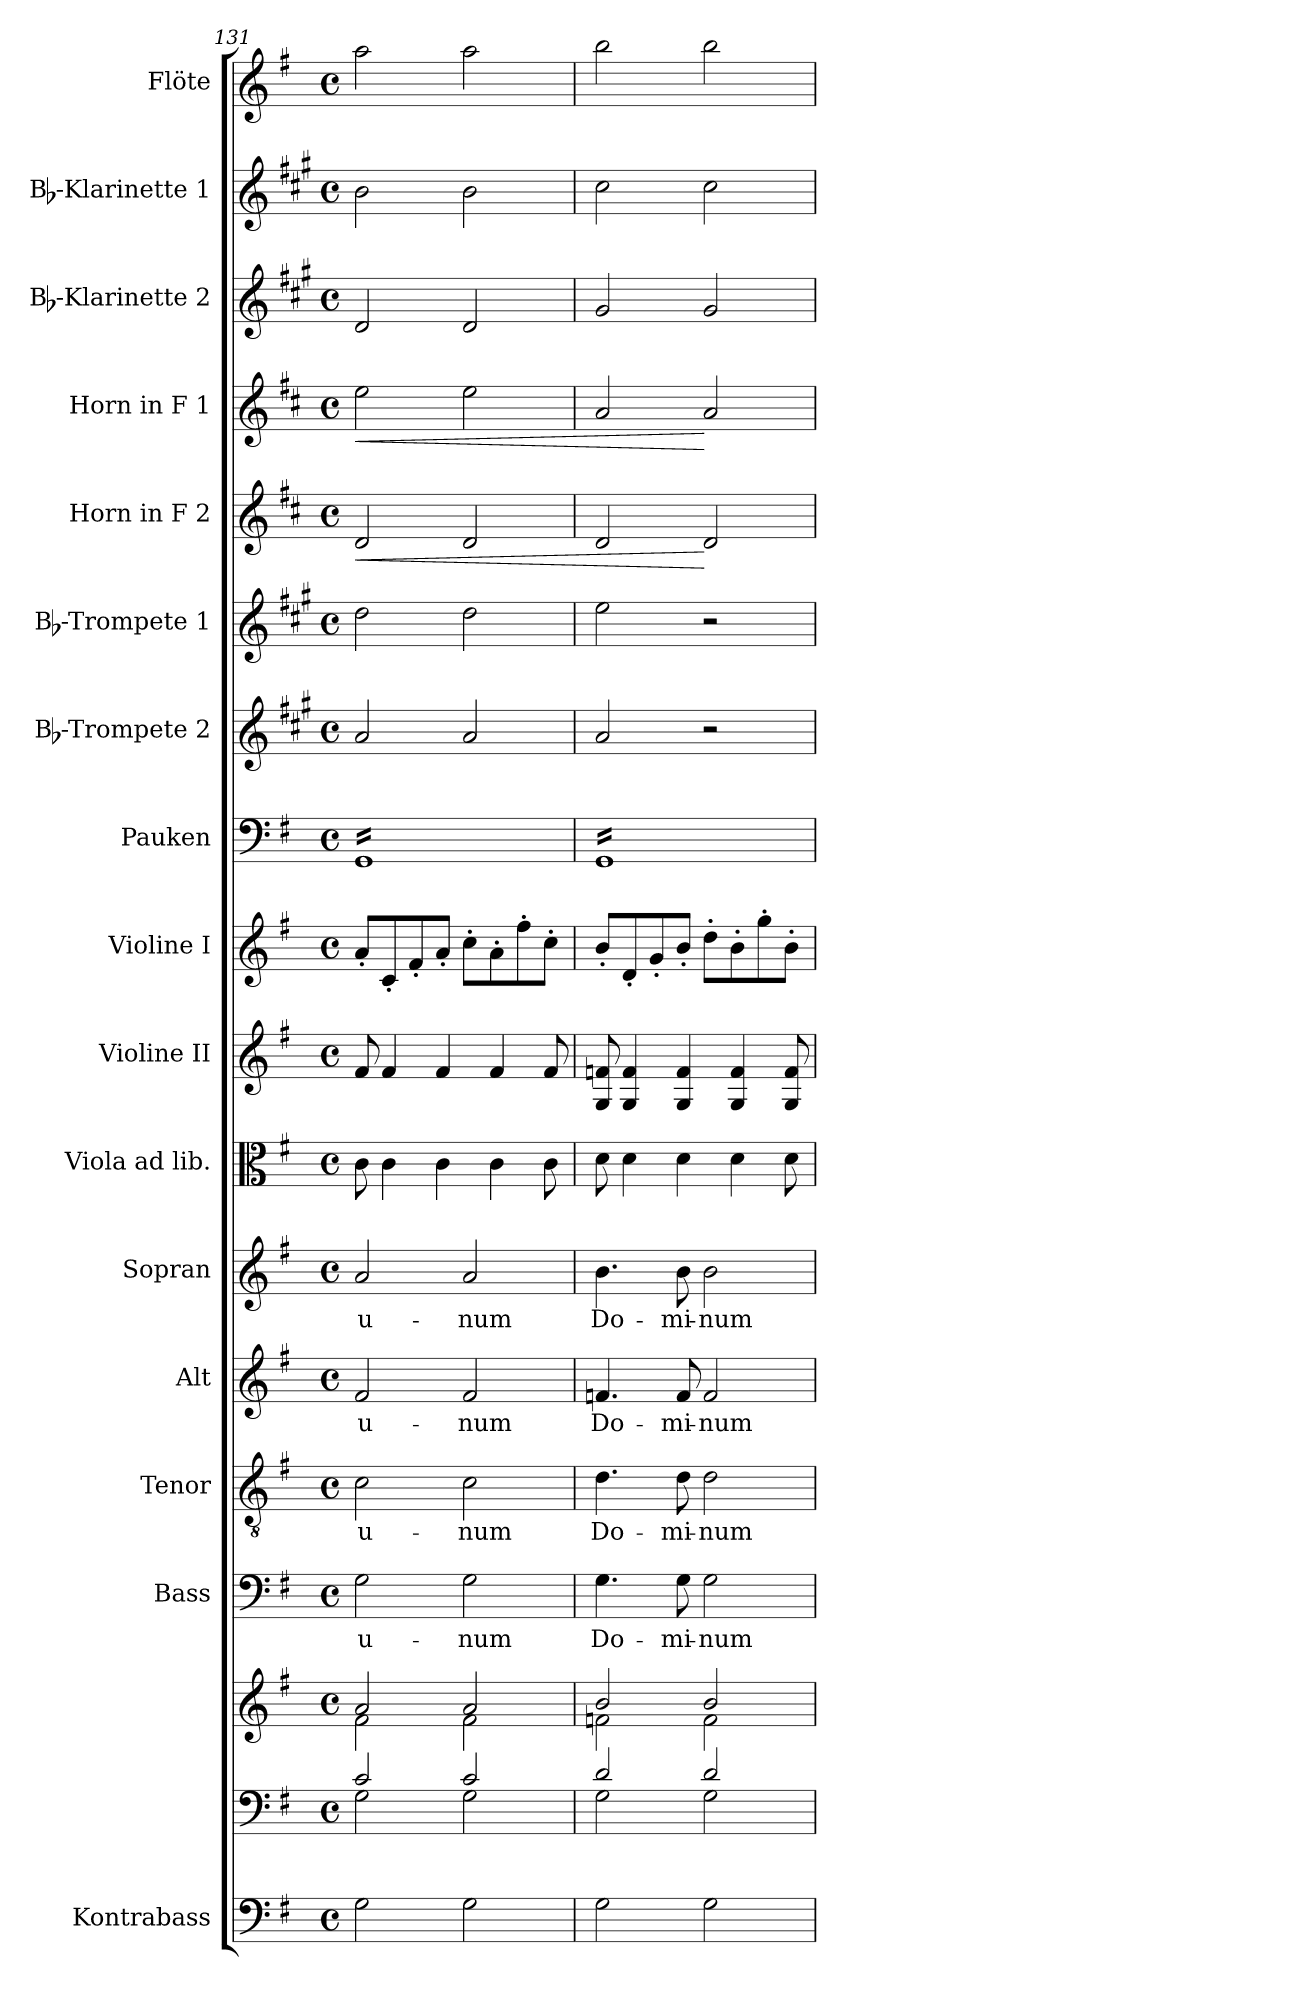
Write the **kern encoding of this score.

**kern	**kern	**kern	**kern	**text	**kern	**text	**kern	**text	**kern	**text	**kern	**kern	**kern	**kern	**kern	**kern	**kern	**dynam	**kern	**dynam	**kern	**kern	**kern
*part17	*part16	*part16	*part15	*part15	*part14	*part14	*part13	*part13	*part12	*part12	*part11	*part10	*part9	*part8	*part7	*part6	*part5	*part5	*part4	*part4	*part3	*part2	*part1
*staff18	*staff17	*staff16	*staff15	*staff15	*staff14	*staff14	*staff13	*staff13	*staff12	*staff12	*staff11	*staff10	*staff9	*staff8	*staff7	*staff6	*staff5	*staff5	*staff4	*staff4	*staff3	*staff2	*staff1
*I"Kontrabass	*	*	*I"Bass	*	*I"Tenor	*	*I"Alt	*	*I"Sopran	*	*I"Viola ad lib.	*I"Violine II	*I"Violine I	*I"Pauken	*I"Bb-Trompete 2	*I"Bb-Trompete 1	*I"Horn in F 2	*	*I"Horn in F 1	*	*I"Bb-Klarinette 2	*I"Bb-Klarinette 1	*I"Flöte
*I'Kb.	*	*	*I'B.	*	*I'T.	*	*I'A.	*	*I'S.	*	*I'Vla.	*I'Vl. II	*I'Vl. I	*I'Pk.	*I'Bb Trp. 2	*I'Bb Trp. 1	*	*	*	*	*I'Bb Kl. 2	*I'Bb Kl. 1	*I'Fl.
!!LO:PB:g=z
*clefF4	*clefF4	*clefG2	*clefF4	*	*clefGv2	*	*clefG2	*	*clefG2	*	*clefC3	*clefG2	*clefG2	*clefF4	*clefG2	*clefG2	*clefG2	*	*clefG2	*	*clefG2	*clefG2	*clefG2
*ITrd7c12	*	*	*	*	*	*	*	*	*	*	*	*	*	*	*ITrd1c2	*ITrd1c2	*ITrd4c7	*	*ITrd4c7	*	*ITrd1c2	*ITrd1c2	*
*k[f#]	*k[f#]	*k[f#]	*k[f#]	*	*k[f#]	*	*k[f#]	*	*k[f#]	*	*k[f#]	*k[f#]	*k[f#]	*k[f#]	*k[f#]	*k[f#]	*k[f#]	*	*k[f#]	*	*k[f#]	*k[f#]	*k[f#]
*G:	*G:	*G:	*G:	*	*G:	*	*G:	*	*G:	*	*G:	*G:	*G:	*G:	*G:	*G:	*G:	*	*G:	*	*G:	*G:	*G:
*M4/4	*M4/4	*M4/4	*M4/4	*	*M4/4	*	*M4/4	*	*M4/4	*	*M4/4	*M4/4	*M4/4	*M4/4	*M4/4	*M4/4	*M4/4	*	*M4/4	*	*M4/4	*M4/4	*M4/4
*met(c)	*met(c)	*met(c)	*met(c)	*	*met(c)	*	*met(c)	*	*met(c)	*	*met(c)	*met(c)	*met(c)	*met(c)	*met(c)	*met(c)	*met(c)	*	*met(c)	*	*met(c)	*met(c)	*met(c)
=131	=131	=131	=131	=131	=131	=131	=131	=131	=131	=131	=131	=131	=131	=131	=131	=131	=131	=131	=131	=131	=131	=131	=131
*	*^	*^	*	*	*	*	*	*	*	*	*	*	*	*	*	*	*	*	*	*	*	*	*
!	!	!	!	!	!	!LO:LY:b	!	!LO:LY:b	!	!LO:LY:b	!	!LO:LY:b	!	!	!	!	!	!	!	!LO:HP:b	!	!LO:HP:b	!	!	!
*	*	*	*	*	*	*	*	*	*	*	*	*	*	*	*	*tremolo	*	*	*	*	*	*	*	*	*
2GG\	2c/	2G\	2a/	2f#\	2G\	u-	2c\	u-	2f#/	u-	2a/	u-	8c\	8f#/	8a'</L	16GGLL	2g/	2cc\	2G/	<	2a\	<	2c/	2a\	2aa\
.	.	.	.	.	.	.	.	.	.	.	.	.	.	.	.	16GG	.	.	.	.	.	.	.	.	.
.	.	.	.	.	.	.	.	.	.	.	.	.	4c\	4f#/	8c'</	16GG	.	.	.	.	.	.	.	.	.
.	.	.	.	.	.	.	.	.	.	.	.	.	.	.	.	16GG	.	.	.	.	.	.	.	.	.
.	.	.	.	.	.	.	.	.	.	.	.	.	.	.	8f#'</	16GG	.	.	.	.	.	.	.	.	.
.	.	.	.	.	.	.	.	.	.	.	.	.	.	.	.	16GG	.	.	.	.	.	.	.	.	.
.	.	.	.	.	.	.	.	.	.	.	.	.	4c\	4f#/	8a'</J	16GG	.	.	.	.	.	.	.	.	.
.	.	.	.	.	.	.	.	.	.	.	.	.	.	.	.	16GG	.	.	.	.	.	.	.	.	.
!	!	!	!	!	!	!LO:LY:b	!	!LO:LY:b	!	!LO:LY:b	!	!LO:LY:b	!	!	!	!	!	!	!	!	!	!	!	!	!
2GG\	2c/	2G\	2a/	2f#\	2G\	-num	2c\	-num	2f#/	-num	2a/	-num	.	.	8cc'>\L	16GG	2g/	2cc\	2G/	.	2a\	.	2c/	2a\	2aa\
.	.	.	.	.	.	.	.	.	.	.	.	.	.	.	.	16GG	.	.	.	.	.	.	.	.	.
.	.	.	.	.	.	.	.	.	.	.	.	.	4c\	4f#/	8a'>\	16GG	.	.	.	.	.	.	.	.	.
.	.	.	.	.	.	.	.	.	.	.	.	.	.	.	.	16GG	.	.	.	.	.	.	.	.	.
.	.	.	.	.	.	.	.	.	.	.	.	.	.	.	8ff#'>\	16GG	.	.	.	.	.	.	.	.	.
.	.	.	.	.	.	.	.	.	.	.	.	.	.	.	.	16GG	.	.	.	.	.	.	.	.	.
.	.	.	.	.	.	.	.	.	.	.	.	.	8c\	8f#/	8cc'>\J	16GG	.	.	.	.	.	.	.	.	.
.	.	.	.	.	.	.	.	.	.	.	.	.	.	.	.	16GGJJ	.	.	.	.	.	.	.	.	.
=132	=132	=132	=132	=132	=132	=132	=132	=132	=132	=132	=132	=132	=132	=132	=132	=132	=132	=132	=132	=132	=132	=132	=132	=132	=132
!	!	!	!	!	!	!LO:LY:b	!	!LO:LY:b	!	!LO:LY:b	!	!LO:LY:b	!	!	!	!	!	!	!	!	!	!	!	!	!
2GG\	2d/	2G\	2b/	2fn\	4.G\	Do-	4.d\	Do-	4.fn/	Do-	4.b\	Do-	8d\	8G/ 8fn/	8b'</L	16GGLL	2g/	2dd\	2G/	.	2d/	.	2f#/	2b\	2bb\
.	.	.	.	.	.	.	.	.	.	.	.	.	.	.	.	16GG	.	.	.	.	.	.	.	.	.
.	.	.	.	.	.	.	.	.	.	.	.	.	4d\	4G/ 4f/	8d'</	16GG	.	.	.	.	.	.	.	.	.
.	.	.	.	.	.	.	.	.	.	.	.	.	.	.	.	16GG	.	.	.	.	.	.	.	.	.
.	.	.	.	.	.	.	.	.	.	.	.	.	.	.	8g'</	16GG	.	.	.	.	.	.	.	.	.
.	.	.	.	.	.	.	.	.	.	.	.	.	.	.	.	16GG	.	.	.	.	.	.	.	.	.
!	!	!	!	!	!	!LO:LY:b	!	!LO:LY:b	!	!LO:LY:b	!	!LO:LY:b	!	!	!	!	!	!	!	!	!	!	!	!	!
.	.	.	.	.	8G\	-mi-	8d\	-mi-	8f/	-mi-	8b\	-mi-	4d\	4G/ 4f/	8b'</J	16GG	.	.	.	.	.	.	.	.	.
.	.	.	.	.	.	.	.	.	.	.	.	.	.	.	.	16GG	.	.	.	.	.	.	.	.	.
!	!	!	!	!	!	!LO:LY:b	!	!LO:LY:b	!	!LO:LY:b	!	!LO:LY:b	!	!	!	!	!	!	!	!	!	!	!	!	!
2GG\	2d/	2G\	2b/	2f\	2G\	-num	2d\	-num	2f/	-num	2b\	-num	.	.	8dd'>\L	16GG	2r	2r	2G/	[	2d/	[	2f#/	2b\	2bb\
.	.	.	.	.	.	.	.	.	.	.	.	.	.	.	.	16GG	.	.	.	.	.	.	.	.	.
.	.	.	.	.	.	.	.	.	.	.	.	.	4d\	4G/ 4f/	8b'>\	16GG	.	.	.	.	.	.	.	.	.
.	.	.	.	.	.	.	.	.	.	.	.	.	.	.	.	16GG	.	.	.	.	.	.	.	.	.
.	.	.	.	.	.	.	.	.	.	.	.	.	.	.	8gg'>\	16GG	.	.	.	.	.	.	.	.	.
.	.	.	.	.	.	.	.	.	.	.	.	.	.	.	.	16GG	.	.	.	.	.	.	.	.	.
.	.	.	.	.	.	.	.	.	.	.	.	.	8d\	8G/ 8f/	8b'>\J	16GG	.	.	.	.	.	.	.	.	.
.	.	.	.	.	.	.	.	.	.	.	.	.	.	.	.	16GGJJ	.	.	.	.	.	.	.	.	.
*	*	*	*	*	*	*	*	*	*	*	*	*	*	*	*	*Xtremolo	*	*	*	*	*	*	*	*	*
*	*v	*v	*	*	*	*	*	*	*	*	*	*	*	*	*	*	*	*	*	*	*	*	*	*	*
*	*	*v	*v	*	*	*	*	*	*	*	*	*	*	*	*	*	*	*	*	*	*	*	*	*
=	=	=	=	=	=	=	=	=	=	=	=	=	=	=	=	=	=	=	=	=	=	=	=
*-	*-	*-	*-	*-	*-	*-	*-	*-	*-	*-	*-	*-	*-	*-	*-	*-	*-	*-	*-	*-	*-	*-	*-
